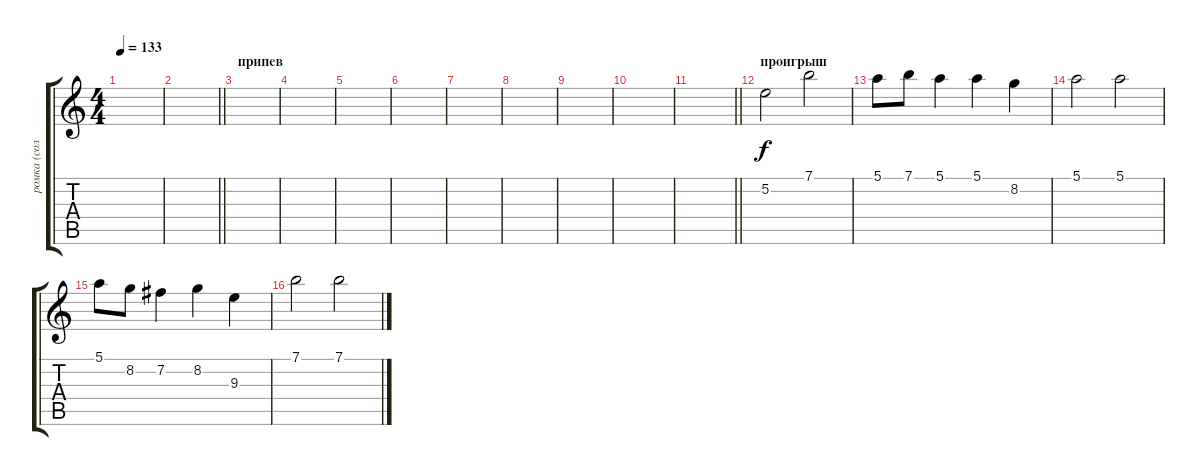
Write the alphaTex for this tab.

\track ("ромка (соло)" "ромка (сол") {instrument electricguitarjazz}
\staff {score tabs}
\tuning (E4 B3 G3 D3 A2 E2) {hide}
\ts (4 4)
\tempo 133
\clef g2
\ks c
|
\barLineRight lightlight
|
\section ("" "припев")
|
|
|
|
|
|
|
|
\barLineRight lightlight
|
\section ("" "проигрыш")
5.2.2 7.1.2 |
5.1.8 7.1.8 5.1.4 5.1.4 8.2.4 |
5.1.2 5.1.2 |
5.1.8 8.2.8 7.2.4 8.2.4 9.3.4 |
7.1.2 7.1.2
